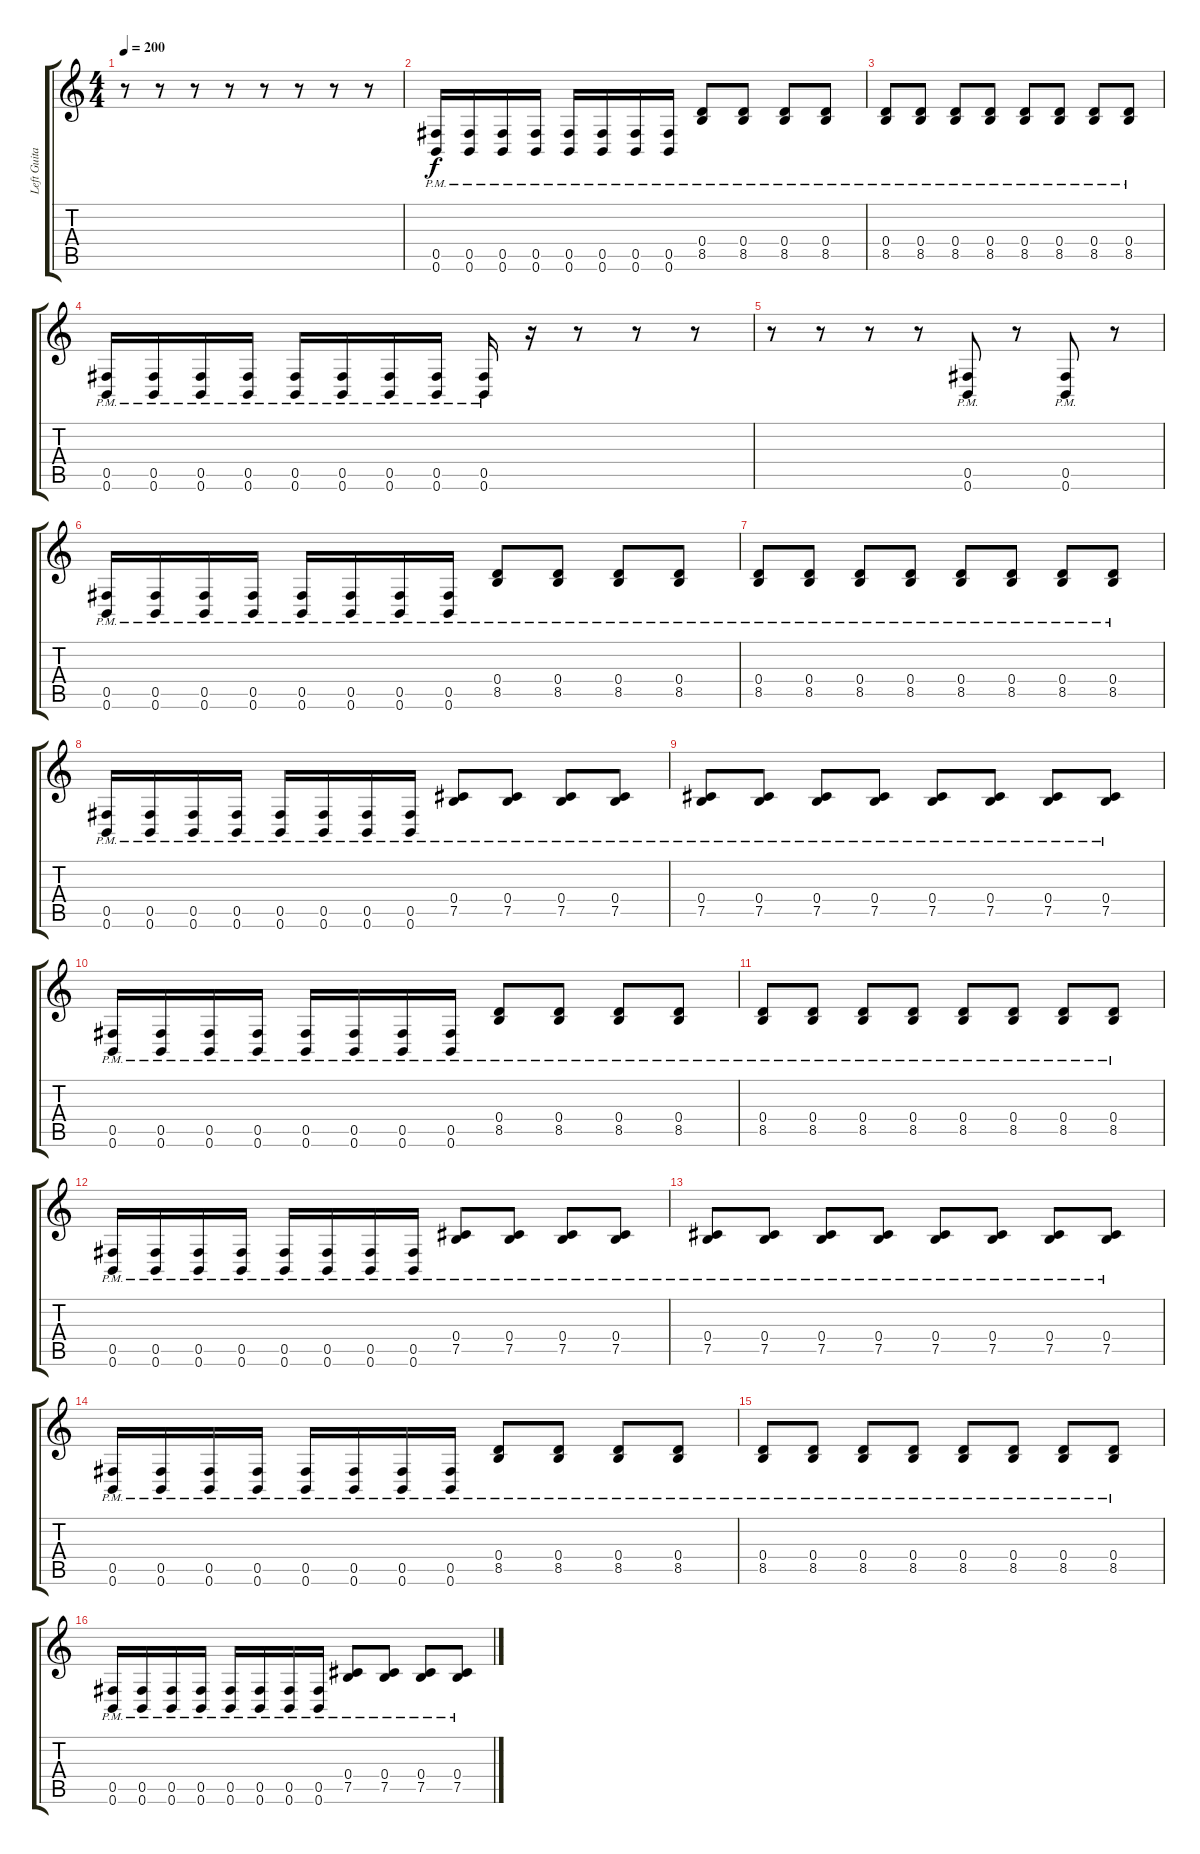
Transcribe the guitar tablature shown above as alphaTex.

\track ("Left Guitar" "Left Guita") {instrument distortionguitar}
\staff {score tabs}
\tuning (Db4 Ab3 E3 B2 Gb2 B1) {hide}
\ts (4 4)
\tempo 200
\clef g2
\ks c
r.8{dy f} r.8 r.8 r.8 r.8 r.8 r.8 r.8 |
(0.5{pm} 0.6{pm}).16 (0.5{pm} 0.6{pm}).16 (0.5{pm} 0.6{pm}).16 (0.5{pm} 0.6{pm}).16 (0.5{pm} 0.6{pm}).16 (0.5{pm} 0.6{pm}).16 (0.5{pm} 0.6{pm}).16 (0.5{pm} 0.6{pm}).16 (0.4{pm} 8.5{pm}).8 (0.4{pm} 8.5{pm}).8 (0.4{pm} 8.5{pm}).8 (0.4{pm} 8.5{pm}).8 |
(0.4{pm} 8.5{pm}).8 (0.4{pm} 8.5{pm}).8 (0.4{pm} 8.5{pm}).8 (0.4{pm} 8.5{pm}).8 (0.4{pm} 8.5{pm}).8 (0.4{pm} 8.5{pm}).8 (0.4{pm} 8.5{pm}).8 (0.4{pm} 8.5{pm}).8 |
(0.5{pm} 0.6{pm}).16 (0.5{pm} 0.6{pm}).16 (0.5{pm} 0.6{pm}).16 (0.5{pm} 0.6{pm}).16 (0.5{pm} 0.6{pm}).16 (0.5{pm} 0.6{pm}).16 (0.5{pm} 0.6{pm}).16 (0.5{pm} 0.6{pm}).16 (0.5{pm} 0.6{pm}).16 r.16 r.8 r.8 r.8 |
r.8 r.8 r.8 r.8 (0.5{pm} 0.6{pm}).8 r.8 (0.5{pm} 0.6{pm}).8 r.8 |
(0.5{pm} 0.6{pm}).16 (0.5{pm} 0.6{pm}).16 (0.5{pm} 0.6{pm}).16 (0.5{pm} 0.6{pm}).16 (0.5{pm} 0.6{pm}).16 (0.5{pm} 0.6{pm}).16 (0.5{pm} 0.6{pm}).16 (0.5{pm} 0.6{pm}).16 (0.4{pm} 8.5{pm}).8 (0.4{pm} 8.5{pm}).8 (0.4{pm} 8.5{pm}).8 (0.4{pm} 8.5{pm}).8 |
(0.4{pm} 8.5{pm}).8 (0.4{pm} 8.5{pm}).8 (0.4{pm} 8.5{pm}).8 (0.4{pm} 8.5{pm}).8 (0.4{pm} 8.5{pm}).8 (0.4{pm} 8.5{pm}).8 (0.4{pm} 8.5{pm}).8 (0.4{pm} 8.5{pm}).8 |
(0.5{pm} 0.6{pm}).16 (0.5{pm} 0.6{pm}).16 (0.5{pm} 0.6{pm}).16 (0.5{pm} 0.6{pm}).16 (0.5{pm} 0.6{pm}).16 (0.5{pm} 0.6{pm}).16 (0.5{pm} 0.6{pm}).16 (0.5{pm} 0.6{pm}).16 (0.4{pm} 7.5{pm}).8 (0.4{pm} 7.5{pm}).8 (0.4{pm} 7.5{pm}).8 (0.4{pm} 7.5{pm}).8 |
(0.4{pm} 7.5{pm}).8 (0.4{pm} 7.5{pm}).8 (0.4{pm} 7.5{pm}).8 (0.4{pm} 7.5{pm}).8 (0.4{pm} 7.5{pm}).8 (0.4{pm} 7.5{pm}).8 (0.4{pm} 7.5{pm}).8 (0.4{pm} 7.5{pm}).8 |
(0.5{pm} 0.6{pm}).16 (0.5{pm} 0.6{pm}).16 (0.5{pm} 0.6{pm}).16 (0.5{pm} 0.6{pm}).16 (0.5{pm} 0.6{pm}).16 (0.5{pm} 0.6{pm}).16 (0.5{pm} 0.6{pm}).16 (0.5{pm} 0.6{pm}).16 (0.4{pm} 8.5{pm}).8 (0.4{pm} 8.5{pm}).8 (0.4{pm} 8.5{pm}).8 (0.4{pm} 8.5{pm}).8 |
(0.4{pm} 8.5{pm}).8 (0.4{pm} 8.5{pm}).8 (0.4{pm} 8.5{pm}).8 (0.4{pm} 8.5{pm}).8 (0.4{pm} 8.5{pm}).8 (0.4{pm} 8.5{pm}).8 (0.4{pm} 8.5{pm}).8 (0.4{pm} 8.5{pm}).8 |
(0.5{pm} 0.6{pm}).16 (0.5{pm} 0.6{pm}).16 (0.5{pm} 0.6{pm}).16 (0.5{pm} 0.6{pm}).16 (0.5{pm} 0.6{pm}).16 (0.5{pm} 0.6{pm}).16 (0.5{pm} 0.6{pm}).16 (0.5{pm} 0.6{pm}).16 (0.4{pm} 7.5{pm}).8 (0.4{pm} 7.5{pm}).8 (0.4{pm} 7.5{pm}).8 (0.4{pm} 7.5{pm}).8 |
(0.4{pm} 7.5{pm}).8 (0.4{pm} 7.5{pm}).8 (0.4{pm} 7.5{pm}).8 (0.4{pm} 7.5{pm}).8 (0.4{pm} 7.5{pm}).8 (0.4{pm} 7.5{pm}).8 (0.4{pm} 7.5{pm}).8 (0.4{pm} 7.5{pm}).8 |
(0.5{pm} 0.6{pm}).16 (0.5{pm} 0.6{pm}).16 (0.5{pm} 0.6{pm}).16 (0.5{pm} 0.6{pm}).16 (0.5{pm} 0.6{pm}).16 (0.5{pm} 0.6{pm}).16 (0.5{pm} 0.6{pm}).16 (0.5{pm} 0.6{pm}).16 (0.4{pm} 8.5{pm}).8 (0.4{pm} 8.5{pm}).8 (0.4{pm} 8.5{pm}).8 (0.4{pm} 8.5{pm}).8 |
(0.4{pm} 8.5{pm}).8 (0.4{pm} 8.5{pm}).8 (0.4{pm} 8.5{pm}).8 (0.4{pm} 8.5{pm}).8 (0.4{pm} 8.5{pm}).8 (0.4{pm} 8.5{pm}).8 (0.4{pm} 8.5{pm}).8 (0.4{pm} 8.5{pm}).8 |
(0.5{pm} 0.6{pm}).16 (0.5{pm} 0.6{pm}).16 (0.5{pm} 0.6{pm}).16 (0.5{pm} 0.6{pm}).16 (0.5{pm} 0.6{pm}).16 (0.5{pm} 0.6{pm}).16 (0.5{pm} 0.6{pm}).16 (0.5{pm} 0.6{pm}).16 (0.4{pm} 7.5{pm}).8 (0.4{pm} 7.5{pm}).8 (0.4{pm} 7.5{pm}).8 (0.4{pm} 7.5{pm}).8
